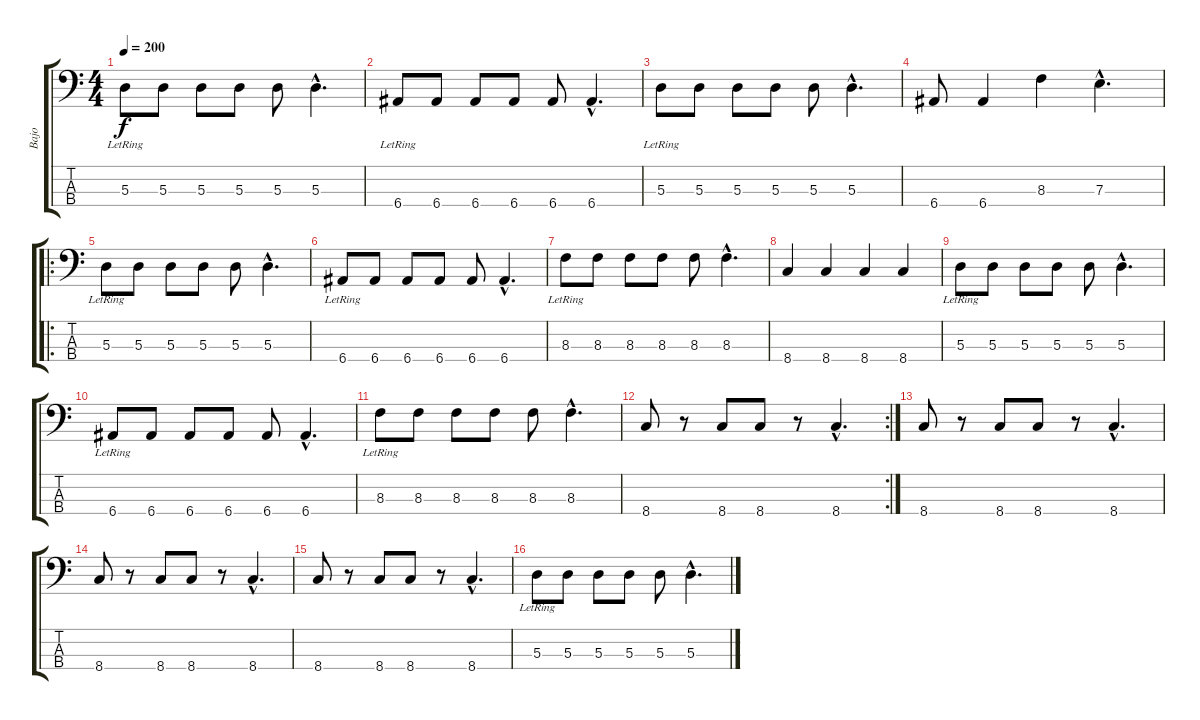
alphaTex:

\track ("Bajo" "Bajo") {instrument electricbassfinger}
\staff {score tabs}
\tuning (G2 D2 A1 E1) {hide}
\ts (4 4)
\tempo 200
\clef f4
\ks c
5.3{lr}.8{dy f} 5.3.8 5.3.8 5.3.8 5.3.8 5.3{hac}.4{d} |
6.4{lr}.8 6.4.8 6.4.8 6.4.8 6.4.8 6.4{hac}.4{d} |
5.3{lr}.8 5.3.8 5.3.8 5.3.8 5.3.8 5.3{hac}.4{d} |
6.4.8 6.4.4 8.3.4 7.3{hac}.4{d} |
\ro
5.3{lr}.8 5.3.8 5.3.8 5.3.8 5.3.8 5.3{hac}.4{d} |
6.4{lr}.8 6.4.8 6.4.8 6.4.8 6.4.8 6.4{hac}.4{d} |
8.3{lr}.8 8.3.8 8.3.8 8.3.8 8.3.8 8.3{hac}.4{d} |
8.4.4 8.4.4 8.4.4 8.4.4 |
5.3{lr}.8 5.3.8 5.3.8 5.3.8 5.3.8 5.3{hac}.4{d} |
6.4{lr}.8 6.4.8 6.4.8 6.4.8 6.4.8 6.4{hac}.4{d} |
8.3{lr}.8 8.3.8 8.3.8 8.3.8 8.3.8 8.3{hac}.4{d} |
\rc 2
8.4.8 r.8 8.4.8 8.4.8 r.8 8.4{hac}.4{d} |
8.4.8 r.8 8.4.8 8.4.8 r.8 8.4{hac}.4{d} |
8.4.8 r.8 8.4.8 8.4.8 r.8 8.4{hac}.4{d} |
8.4.8 r.8 8.4.8 8.4.8 r.8 8.4{hac}.4{d} |
5.3{lr}.8 5.3.8 5.3.8 5.3.8 5.3.8 5.3{hac}.4{d}
